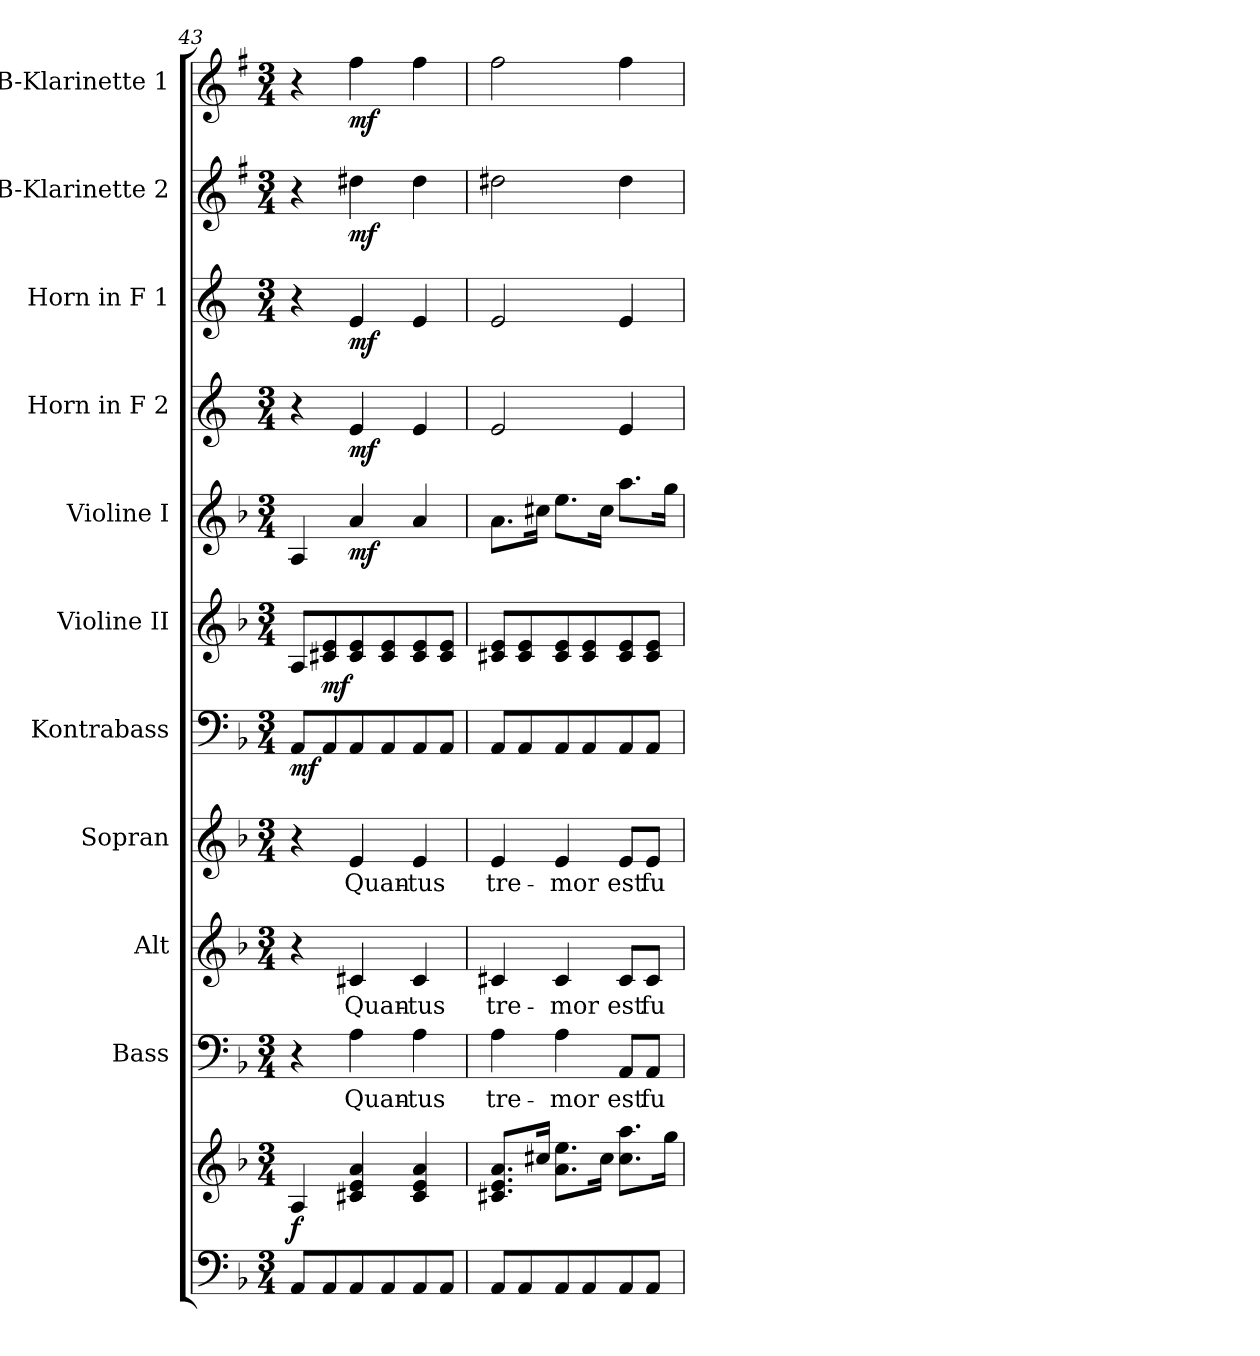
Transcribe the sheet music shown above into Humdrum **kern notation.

**kern	**kern	**dynam	**kern	**text	**kern	**text	**kern	**text	**kern	**dynam	**kern	**dynam	**kern	**dynam	**kern	**dynam	**kern	**dynam	**kern	**dynam	**kern	**dynam
*part11	*part11	*part11	*part10	*part10	*part9	*part9	*part8	*part8	*part7	*part7	*part6	*part6	*part5	*part5	*part4	*part4	*part3	*part3	*part2	*part2	*part1	*part1
*staff12	*staff11	*staff11/12	*staff10	*staff10	*staff9	*staff9	*staff8	*staff8	*staff7	*staff7	*staff6	*staff6	*staff5	*staff5	*staff4	*staff4	*staff3	*staff3	*staff2	*staff2	*staff1	*staff1
*	*	*	*I"Bass	*	*I"Alt	*	*I"Sopran	*	*I"Kontrabass	*	*I"Violine II	*	*I"Violine I	*	*I"Horn in F 2	*	*I"Horn in F 1	*	*I"B-Klarinette 2	*	*I"B-Klarinette 1	*
*	*	*	*I'B.	*	*I'A.	*	*I'S.	*	*I'Kb.	*	*I'Vl. II	*	*I'Vl. I	*	*	*	*	*	*I'B Kl. 2	*	*I'B Kl. 1	*
*clefF4	*clefG2	*	*clefF4	*	*clefG2	*	*clefG2	*	*clefF4	*	*clefG2	*	*clefG2	*	*clefG2	*	*clefG2	*	*clefG2	*	*clefG2	*
*	*	*	*	*	*	*	*	*	*ITrd7c12	*	*	*	*	*	*ITrd4c7	*	*ITrd4c7	*	*ITrd1c2	*	*ITrd1c2	*
*k[b-]	*k[b-]	*	*k[b-]	*	*k[b-]	*	*k[b-]	*	*k[b-]	*	*k[b-]	*	*k[b-]	*	*k[b-]	*	*k[b-]	*	*k[b-]	*	*k[b-]	*
*F:	*F:	*	*F:	*	*F:	*	*F:	*	*F:	*	*F:	*	*F:	*	*F:	*	*F:	*	*F:	*	*F:	*
*M3/4	*M3/4	*	*M3/4	*	*M3/4	*	*M3/4	*	*M3/4	*	*M3/4	*	*M3/4	*	*M3/4	*	*M3/4	*	*M3/4	*	*M3/4	*
=43	=43	=43	=43	=43	=43	=43	=43	=43	=43	=43	=43	=43	=43	=43	=43	=43	=43	=43	=43	=43	=43	=43
!	!	!LO:DY:b	!	!	!	!	!	!	!	!LO:DY:b	!	!	!	!	!	!	!	!	!	!	!	!
8AA/L	4A/	f	4r	.	4r	.	4r	.	8AAA/L	mf	8A/L	.	4A/	.	4r	.	4r	.	4r	.	4r	.
!	!	!	!	!	!	!	!	!	!	!	!	!LO:DY:b	!	!	!	!	!	!	!	!	!	!
8AA/	.	.	.	.	.	.	.	.	8AAA/	.	8c#X/ 8e/	mf	.	.	.	.	.	.	.	.	.	.
!	!	!	!	!LO:LY:b	!	!LO:LY:b	!	!LO:LY:b	!	!	!	!	!	!LO:DY:b	!	!LO:DY:b	!	!LO:DY:b	!	!LO:DY:b	!	!LO:DY:b
8AA/	4c#X/ 4e/ 4a/	.	4A\	Quan-	4c#X/	Quan-	4e/	Quan-	8AAA/	.	8c#/ 8e/	.	4a/	mf	4A/	mf	4A/	mf	4cc#X\	mf	4ee\	mf
8AA/	.	.	.	.	.	.	.	.	8AAA/	.	8c#/ 8e/	.	.	.	.	.	.	.	.	.	.	.
!	!	!	!	!LO:LY:b	!	!LO:LY:b	!	!LO:LY:b	!	!	!	!	!	!	!	!	!	!	!	!	!	!
8AA/	4c#/ 4e/ 4a/	.	4A\	-tus	4c#/	-tus	4e/	-tus	8AAA/	.	8c#/ 8e/	.	4a/	.	4A/	.	4A/	.	4cc#\	.	4ee\	.
8AA/J	.	.	.	.	.	.	.	.	8AAA/J	.	8c#/ 8e/J	.	.	.	.	.	.	.	.	.	.	.
=44	=44	=44	=44	=44	=44	=44	=44	=44	=44	=44	=44	=44	=44	=44	=44	=44	=44	=44	=44	=44	=44	=44
!	!	!	!	!LO:LY:b	!	!LO:LY:b	!	!LO:LY:b	!	!	!	!	!	!	!	!	!	!	!	!	!	!
8AA/L	8.c#X/ 8.e/ 8.a/L	.	4A\	tre-	4c#X/	tre-	4e/	tre-	8AAA/L	.	8c#X/ 8e/L	.	8.a\L	.	2A/	.	2A/	.	2cc#X\	.	2ee\	.
8AA/	.	.	.	.	.	.	.	.	8AAA/	.	8c#/ 8e/	.	.	.	.	.	.	.	.	.	.	.
.	16cc#X/Jk	.	.	.	.	.	.	.	.	.	.	.	16cc#X\Jk	.	.	.	.	.	.	.	.	.
!	!	!	!	!LO:LY:b	!	!LO:LY:b	!	!LO:LY:b	!	!	!	!	!	!	!	!	!	!	!	!	!	!
8AA/	8.a\ 8.ee\L	.	4A\	-mor	4c#/	-mor	4e/	-mor	8AAA/	.	8c#/ 8e/	.	8.ee\L	.	.	.	.	.	.	.	.	.
8AA/	.	.	.	.	.	.	.	.	8AAA/	.	8c#/ 8e/	.	.	.	.	.	.	.	.	.	.	.
.	16cc#\Jk	.	.	.	.	.	.	.	.	.	.	.	16cc#\Jk	.	.	.	.	.	.	.	.	.
!	!	!	!	!LO:LY:b	!	!LO:LY:b	!	!LO:LY:b	!	!	!	!	!	!	!	!	!	!	!	!	!	!
8AA/	8.cc#\ 8.aa\L	.	8AA/L	est	8c#/L	est	8e/L	est	8AAA/	.	8c#/ 8e/	.	8.aa\L	.	4A/	.	4A/	.	4cc#\	.	4ee\	.
!	!	!	!	!LO:LY:b	!	!LO:LY:b	!	!LO:LY:b	!	!	!	!	!	!	!	!	!	!	!	!	!	!
8AA/J	.	.	8AA/J	fu-	8c#/J	fu-	8e/J	fu-	8AAA/J	.	8c#/ 8e/J	.	.	.	.	.	.	.	.	.	.	.
.	16gg\Jk	.	.	.	.	.	.	.	.	.	.	.	16gg\Jk	.	.	.	.	.	.	.	.	.
=	=	=	=	=	=	=	=	=	=	=	=	=	=	=	=	=	=	=	=	=	=	=
*-	*-	*-	*-	*-	*-	*-	*-	*-	*-	*-	*-	*-	*-	*-	*-	*-	*-	*-	*-	*-	*-	*-
